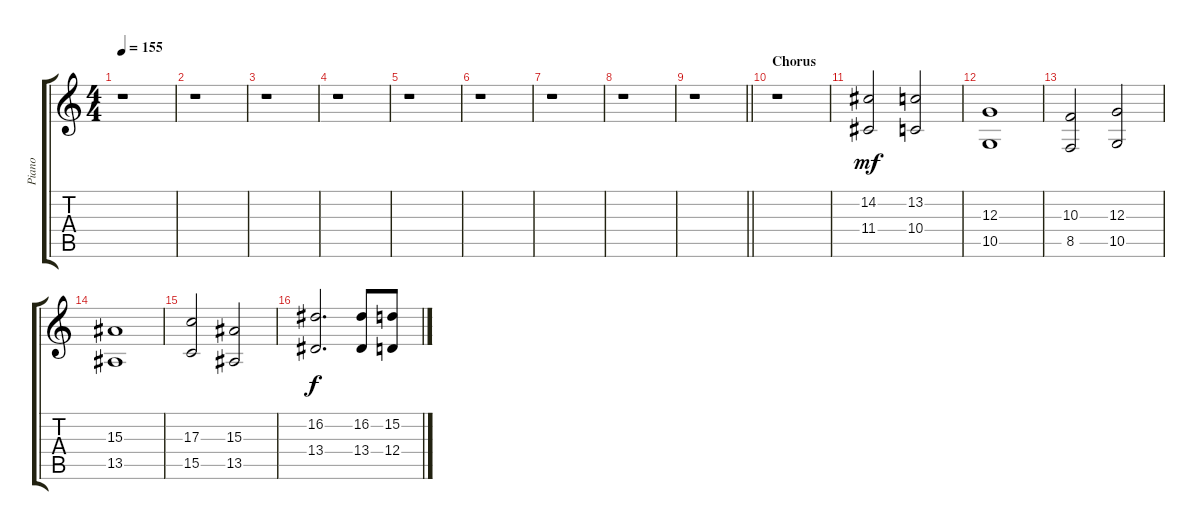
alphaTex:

\track ("Piano" "Piano") {instrument electricgrandpiano}
\staff {score tabs}
\tuning (E4 B3 G3 D3 A2 E2) {hide}
\ts (4 4)
\tempo 155
\clef g2
\ks c
r.1{dy f} |
r.1 |
r.1 |
r.1 |
r.1 |
r.1 |
r.1 |
r.1 |
\barLineRight lightlight
r.1 |
\section ("" "Chorus")
r.1 |
(14.2 11.4).2{dy mf} (13.2 10.4).2 |
(12.3 10.5).1 |
(10.3 8.5).2 (12.3 10.5).2 |
(15.3 13.5).1 |
(17.3 15.5).2 (15.3 13.5).2 |
(16.2 13.4).2{d dy f} (16.2 13.4).8 (15.2 12.4).8
